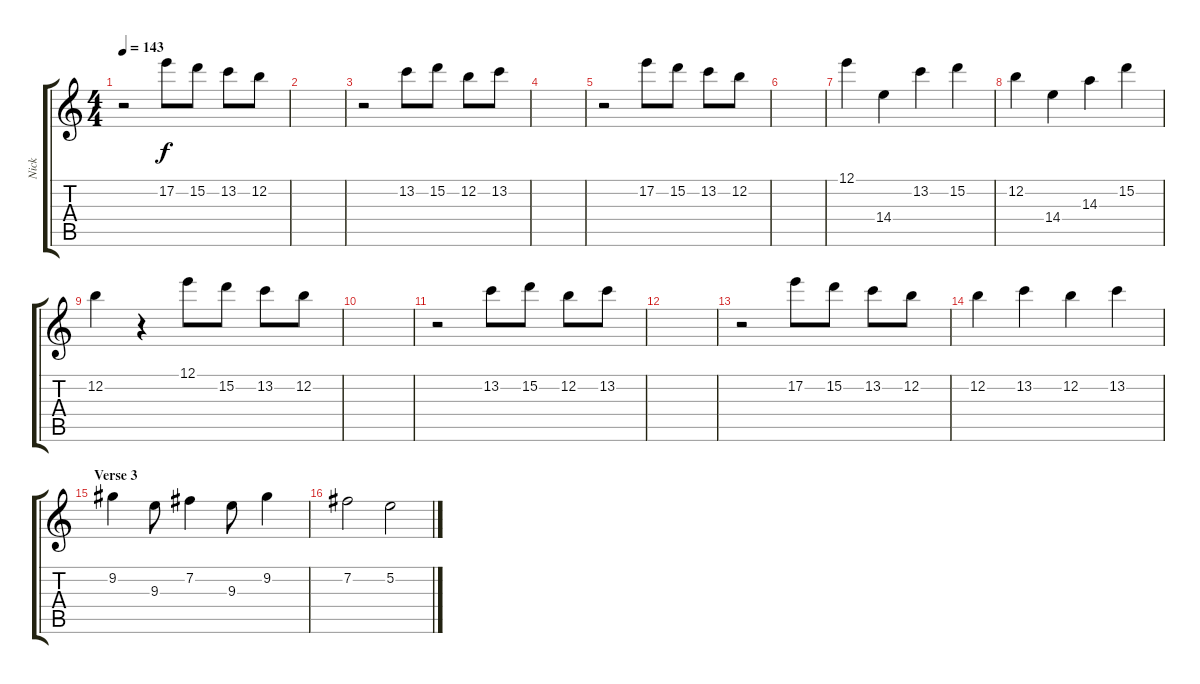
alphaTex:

\track ("Nick" "Nick") {instrument electricguitarjazz}
\staff {score tabs}
\tuning (E4 B3 G3 D3 A2 E2) {hide}
\ts (4 4)
\tempo 143
\clef g2
\ks c
r.2{dy f} 17.2.8 15.2.8 13.2.8 12.2.8 |
|
r.2 13.2.8 15.2.8 12.2.8 13.2.8 |
|
r.2 17.2.8 15.2.8 13.2.8 12.2.8 |
|
12.1.4 14.4.4 13.2.4 15.2.4 |
12.2.4 14.4.4 14.3.4 15.2.4 |
12.2.4 r.4 12.1.8 15.2.8 13.2.8 12.2.8 |
|
r.2 13.2.8 15.2.8 12.2.8 13.2.8 |
|
r.2 17.2.8 15.2.8 13.2.8 12.2.8 |
12.2.4 13.2.4 12.2.4 13.2.4 |
\section ("" "Verse 3")
9.2.4 9.3.8 7.2.4 9.3.8 9.2.4 |
7.2.2 5.2.2
